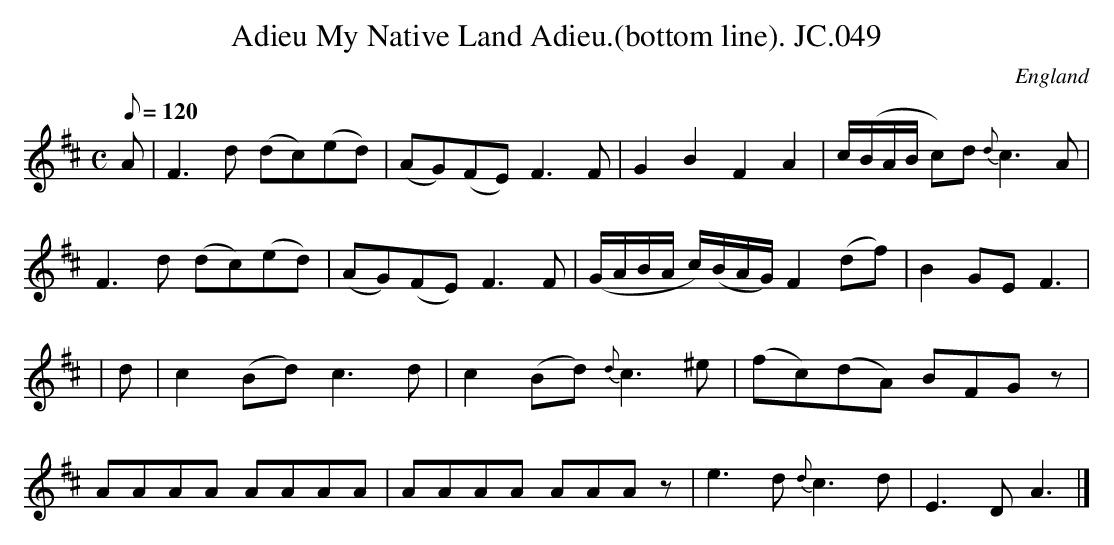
X:1
T:Adieu My Native Land Adieu.(bottom line). JC.049
M:C
L:1/8
Q:120
O:England
K:D
A|F3d (dc)(ed)|(AG)(FE)F3F|G2B2F2A2|c/(B/A/B/ c)d{d}c3A|!
F3d (dc)(ed)|(AG)(FE)F3F|(G/A/B/A/ c/)(B/A/G/)F2(df)|B2GEF3|!
|d|c2(Bd)c3d|c2(Bd){d}c3^e|(fc)(dA) BFGz|!
AAAA AAAA|AAAA AAAz|e3d{d}c3d|E3DA3|]
